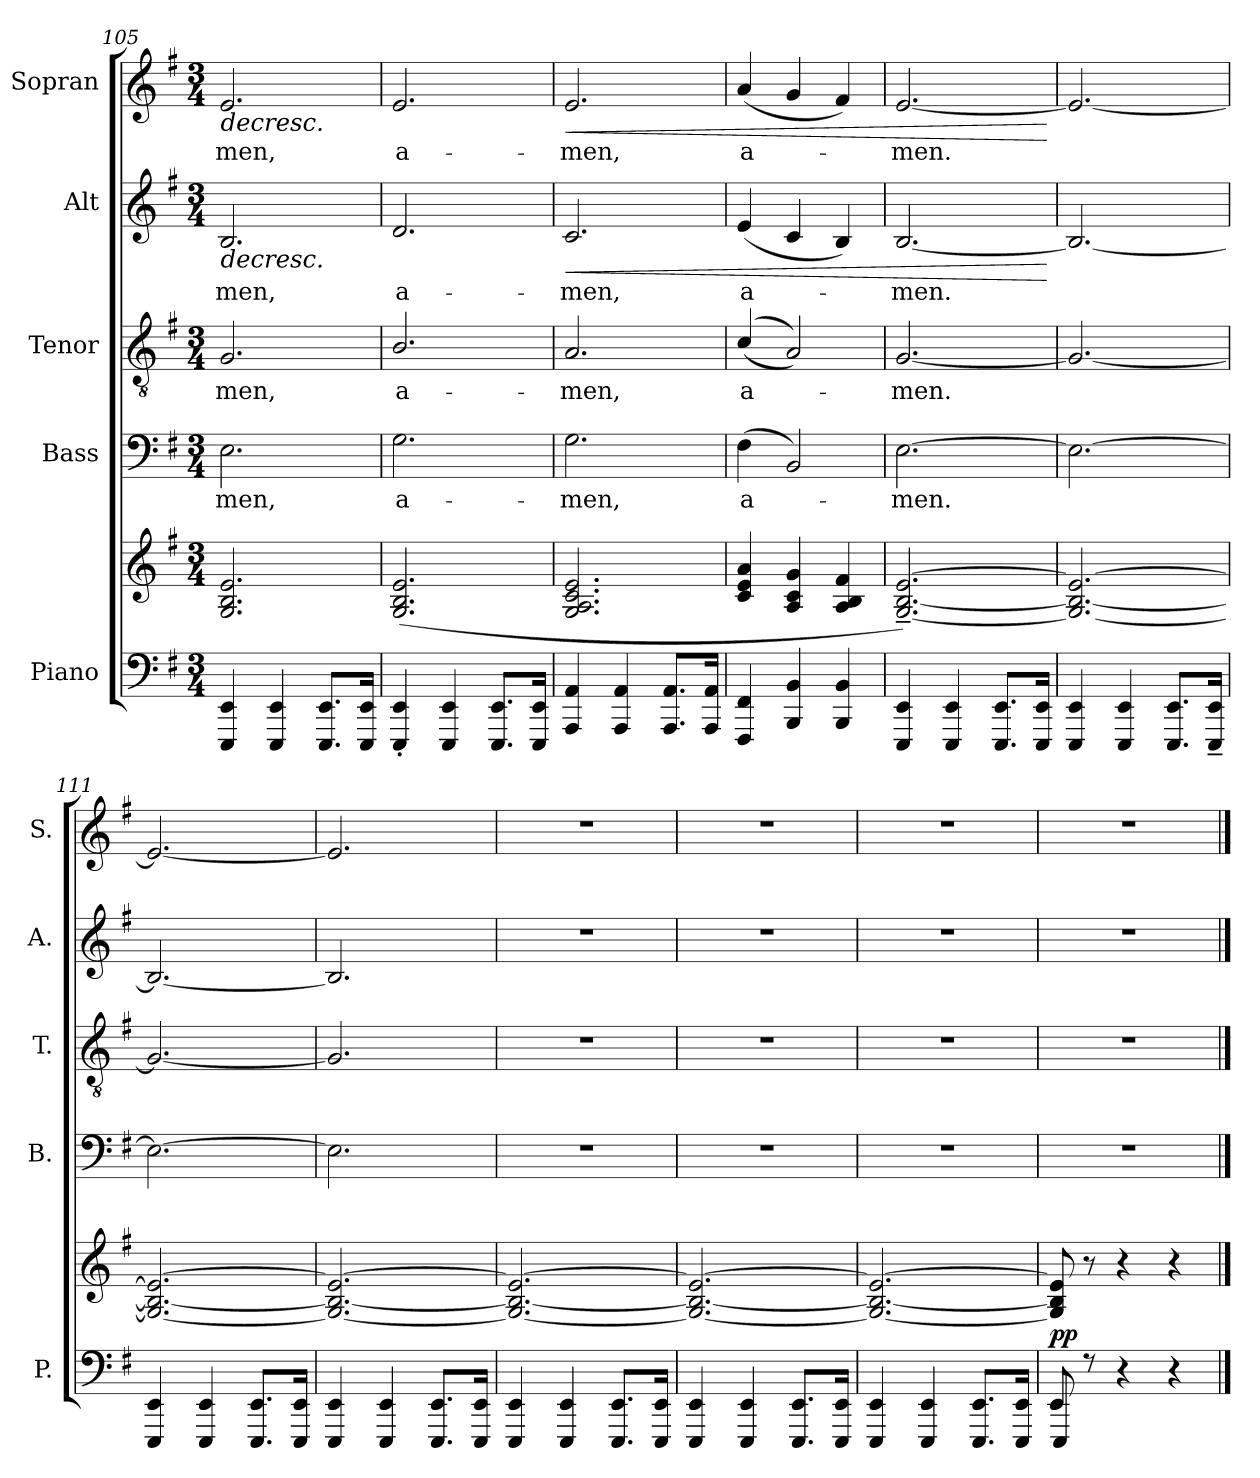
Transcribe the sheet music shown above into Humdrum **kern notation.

**kern	**kern	**dynam	**kern	**text	**kern	**text	**kern	**text	**dynam	**kern	**text	**dynam
*part5	*part5	*part5	*part4	*part4	*part3	*part3	*part2	*part2	*part2	*part1	*part1	*part1
*staff6	*staff5	*staff5/6	*staff4	*staff4	*staff3	*staff3	*staff2	*staff2	*staff2	*staff1	*staff1	*staff1
*I"Piano	*	*	*I"Bass	*	*I"Tenor	*	*I"Alt	*	*	*I"Sopran	*	*
*I'P.	*	*	*I'B.	*	*I'T.	*	*I'A.	*	*	*I'S.	*	*
*clefF4	*clefG2	*	*clefF4	*	*clefGv2	*	*clefG2	*	*	*clefG2	*	*
*k[f#]	*k[f#]	*	*k[f#]	*	*k[f#]	*	*k[f#]	*	*	*k[f#]	*	*
*M3/4	*M3/4	*	*M3/4	*	*M3/4	*	*M3/4	*	*	*M3/4	*	*
=105	=105	=105	=105	=105	=105	=105	=105	=105	=105	=105	=105	=105
!	!	!	!	!	!	!	!	!	!LO:HP:b	!	!	!LO:HP:b
4EEE/ 4EE/	2.G/ 2.B/ 2.e/	.	2.E\	-men,	2.G/	-men,	2.B/	-men,	>	2.e/	-men,	>
4EEE/ 4EE/	.	.	.	.	.	.	.	.	.	.	.	.
8.EEE/ 8.EE/L	.	.	.	.	.	.	.	.	.	.	.	.
16EEE/ 16EE/Jk	.	.	.	.	.	.	.	.	.	.	.	.
!!LO:LB:g=z
=106	=106	=106	=106	=106	=106	=106	=106	=106	=106	=106	=106	=106
4EEE/' 4EE/'	(2.G/ 2.B/ 2.e/	.	2.G\	a-	2.B/	a-	2.d/	a-	.	2.e/	a-	.
4EEE/ 4EE/	.	.	.	.	.	.	.	.	.	.	.	.
8.EEE/ 8.EE/L	.	.	.	.	.	.	.	.	.	.	.	.
16EEE/ 16EE/Jk	.	.	.	.	.	.	.	.	.	.	.	.
=107	=107	=107	=107	=107	=107	=107	=107	=107	=107	=107	=107	=107
!	!	!	!	!	!	!	!	!	!LO:HP:b	!	!	!LO:HP:b
4AAA/ 4AA/	2.G/ 2.A/ 2.c/ 2.e/	.	2.G\	-men,	2.A/	-men,	2.c/	-men,	<	2.e/	-men,	<
4AAA/ 4AA/	.	.	.	.	.	.	.	.	.	.	.	.
8.AAA/ 8.AA/L	.	.	.	.	.	.	.	.	.	.	.	.
16AAA/ 16AA/Jk	.	.	.	.	.	.	.	.	.	.	.	.
.	.	.	.	.	.	.	.	.	]	.	.	]
=108	=108	=108	=108	=108	=108	=108	=108	=108	=108	=108	=108	=108
4FFF#/ 4FF#/	4c/ 4e/ 4a/	.	(4F#\	a-	((4c/	a-	(4e/	a-	.	(4a/	a-	.
4BBB/ 4BB/	4A/ 4c/ 4g/	.	2BB/)	.	2A/))	.	4c/	.	.	4g/	.	.
4BBB/ 4BB/	4A/ 4B/ 4f#/	.	.	.	.	.	4B/)	.	.	4f#/)	.	.
=109	=109	=109	=109	=109	=109	=109	=109	=109	=109	=109	=109	=109
4EEE/ 4EE/	[2.G/~ [2.B/~ [2.e/~)	.	[2.E\	-men.	[2.G/	-men.	[2.B/	-men.	.	[2.e/	-men.	.
4EEE/ 4EE/	.	.	.	.	.	.	.	.	.	.	.	.
8.EEE/ 8.EE/L	.	.	.	.	.	.	.	.	.	.	.	.
16EEE/ 16EE/Jk	.	.	.	.	.	.	.	.	.	.	.	.
.	.	.	.	.	.	.	.	.	[	.	.	[
=110	=110	=110	=110	=110	=110	=110	=110	=110	=110	=110	=110	=110
4EEE/ 4EE/	2.G/_ 2.B/_ 2.e/_	.	2.E\_	.	2.G/_	.	2.B/_	.	.	2.e/_	.	.
4EEE/ 4EE/	.	.	.	.	.	.	.	.	.	.	.	.
8.EEE/ 8.EE/L	.	.	.	.	.	.	.	.	.	.	.	.
16EEE/~ 16EE/~Jk	.	.	.	.	.	.	.	.	.	.	.	.
=111	=111	=111	=111	=111	=111	=111	=111	=111	=111	=111	=111	=111
4EEE/ 4EE/	2.G/_ 2.B/_ 2.e/_	.	2.E\_	.	2.G/_	.	2.B/_	.	.	2.e/_	.	.
4EEE/ 4EE/	.	.	.	.	.	.	.	.	.	.	.	.
8.EEE/ 8.EE/L	.	.	.	.	.	.	.	.	.	.	.	.
16EEE/ 16EE/Jk	.	.	.	.	.	.	.	.	.	.	.	.
!!LO:PB:g=z
=112	=112	=112	=112	=112	=112	=112	=112	=112	=112	=112	=112	=112
4EEE/ 4EE/	2.G/_ 2.B/_ 2.e/_	.	2.E\]	.	2.G/]	.	2.B/]	.	.	2.e/]	.	.
4EEE/ 4EE/	.	.	.	.	.	.	.	.	.	.	.	.
8.EEE/ 8.EE/L	.	.	.	.	.	.	.	.	.	.	.	.
16EEE/ 16EE/Jk	.	.	.	.	.	.	.	.	.	.	.	.
=113	=113	=113	=113	=113	=113	=113	=113	=113	=113	=113	=113	=113
4EEE/ 4EE/	2.G/_ 2.B/_ 2.e/_	.	2.r	.	2.r	.	2.r	.	.	2.r	.	.
4EEE/ 4EE/	.	.	.	.	.	.	.	.	.	.	.	.
8.EEE/ 8.EE/L	.	.	.	.	.	.	.	.	.	.	.	.
16EEE/ 16EE/Jk	.	.	.	.	.	.	.	.	.	.	.	.
=114	=114	=114	=114	=114	=114	=114	=114	=114	=114	=114	=114	=114
4EEE/ 4EE/	2.G/_ 2.B/_ 2.e/_	.	2.r	.	2.r	.	2.r	.	.	2.r	.	.
4EEE/ 4EE/	.	.	.	.	.	.	.	.	.	.	.	.
8.EEE/ 8.EE/L	.	.	.	.	.	.	.	.	.	.	.	.
16EEE/ 16EE/Jk	.	.	.	.	.	.	.	.	.	.	.	.
=115	=115	=115	=115	=115	=115	=115	=115	=115	=115	=115	=115	=115
4EEE/ 4EE/	2.G/_ 2.B/_ 2.e/_	.	2.r	.	2.r	.	2.r	.	.	2.r	.	.
4EEE/ 4EE/	.	.	.	.	.	.	.	.	.	.	.	.
8.EEE/ 8.EE/L	.	.	.	.	.	.	.	.	.	.	.	.
16EEE/ 16EE/Jk	.	.	.	.	.	.	.	.	.	.	.	.
=116	=116	=116	=116	=116	=116	=116	=116	=116	=116	=116	=116	=116
*^	*	*	*	*	*	*	*	*	*	*	*	*
!	!	!	!LO:DY:a=2	!	!	!	!	!	!	!	!	!	!
8EE/	4EEE/	8G/] 8B/] 8e/]	pp	2.r	.	2.r	.	2.r	.	.	2.r	.	.
8r	.	8r	.	.	.	.	.	.	.	.	.	.	.
4r	2ryy	4r	.	.	.	.	.	.	.	.	.	.	.
4r	.	4r	.	.	.	.	.	.	.	.	.	.	.
*v	*v	*	*	*	*	*	*	*	*	*	*	*	*
==	==	==	==	==	==	==	==	==	==	==	==	==
*-	*-	*-	*-	*-	*-	*-	*-	*-	*-	*-	*-	*-
